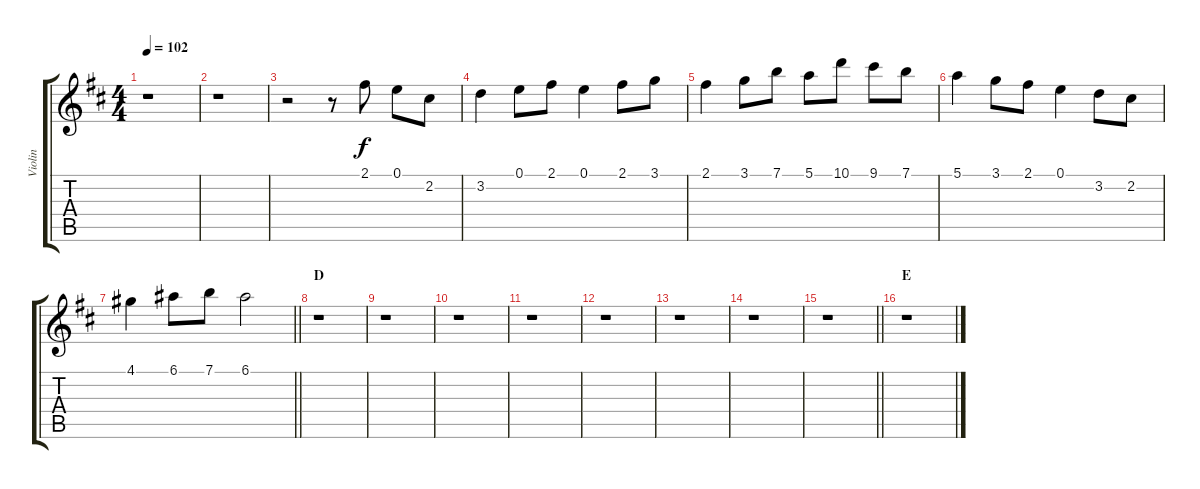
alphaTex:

\track ("Violin" "Violin") {instrument violin}
\staff {score tabs}
\tuning (E5 B4 G4 D4 A3 E3) {hide}
\ts (4 4)
\tempo 102
\clef g2
\ks d
r.1{dy f} |
r.1 |
r.2 r.8 2.1.8 0.1.8 2.2.8 |
3.2.4 0.1.8 2.1.8 0.1.4 2.1.8 3.1.8 |
2.1.4 3.1.8 7.1.8 5.1.8 10.1.8 9.1.8 7.1.8 |
5.1.4 3.1.8 2.1.8 0.1.4 3.2.8 2.2.8 |
\barLineRight lightlight
4.1.4 6.1.8 7.1.8 6.1.2 |
\section ("" "D")
r.1 |
r.1 |
r.1 |
r.1 |
r.1 |
r.1 |
r.1 |
\barLineRight lightlight
r.1 |
\section ("" "E")
r.1
